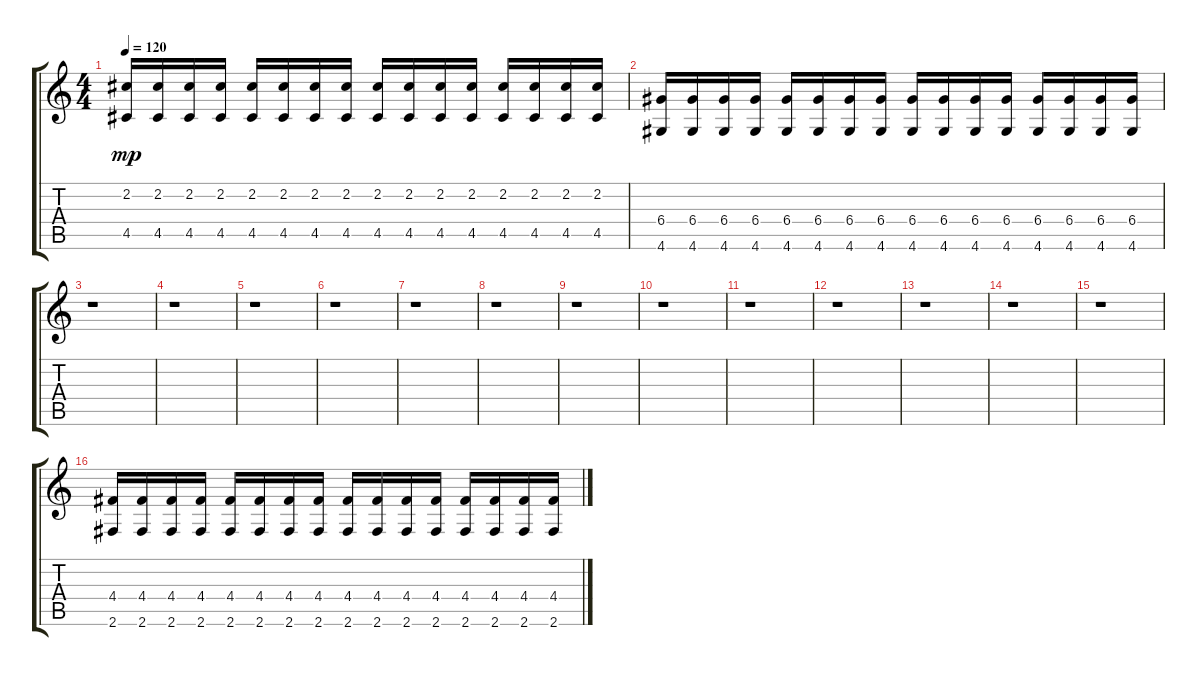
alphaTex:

\track "" {instrument electricguitarclean}
\staff {score tabs}
\tuning (E4 B3 G3 D3 A2 E2) {hide}
\ts (4 4)
\tempo 120
\clef g2
\ks c
(2.2 4.5).16{dy mp} (2.2 4.5).16 (2.2 4.5).16 (2.2 4.5).16 (2.2 4.5).16 (2.2 4.5).16 (2.2 4.5).16 (2.2 4.5).16 (2.2 4.5).16 (2.2 4.5).16 (2.2 4.5).16 (2.2 4.5).16 (2.2 4.5).16 (2.2 4.5).16 (2.2 4.5).16 (2.2 4.5).16 |
(6.4 4.6).16 (6.4 4.6).16 (6.4 4.6).16 (6.4 4.6).16 (6.4 4.6).16 (6.4 4.6).16 (6.4 4.6).16 (6.4 4.6).16 (6.4 4.6).16 (6.4 4.6).16 (6.4 4.6).16 (6.4 4.6).16 (6.4 4.6).16 (6.4 4.6).16 (6.4 4.6).16 (6.4 4.6).16 |
r.1 |
r.1 |
r.1 |
r.1 |
r.1 |
r.1 |
r.1 |
r.1 |
r.1 |
r.1 |
r.1 |
r.1 |
r.1 |
(4.4 2.6).16 (4.4 2.6).16 (4.4 2.6).16 (4.4 2.6).16 (4.4 2.6).16 (4.4 2.6).16 (4.4 2.6).16 (4.4 2.6).16 (4.4 2.6).16 (4.4 2.6).16 (4.4 2.6).16 (4.4 2.6).16 (4.4 2.6).16 (4.4 2.6).16 (4.4 2.6).16 (4.4 2.6).16
